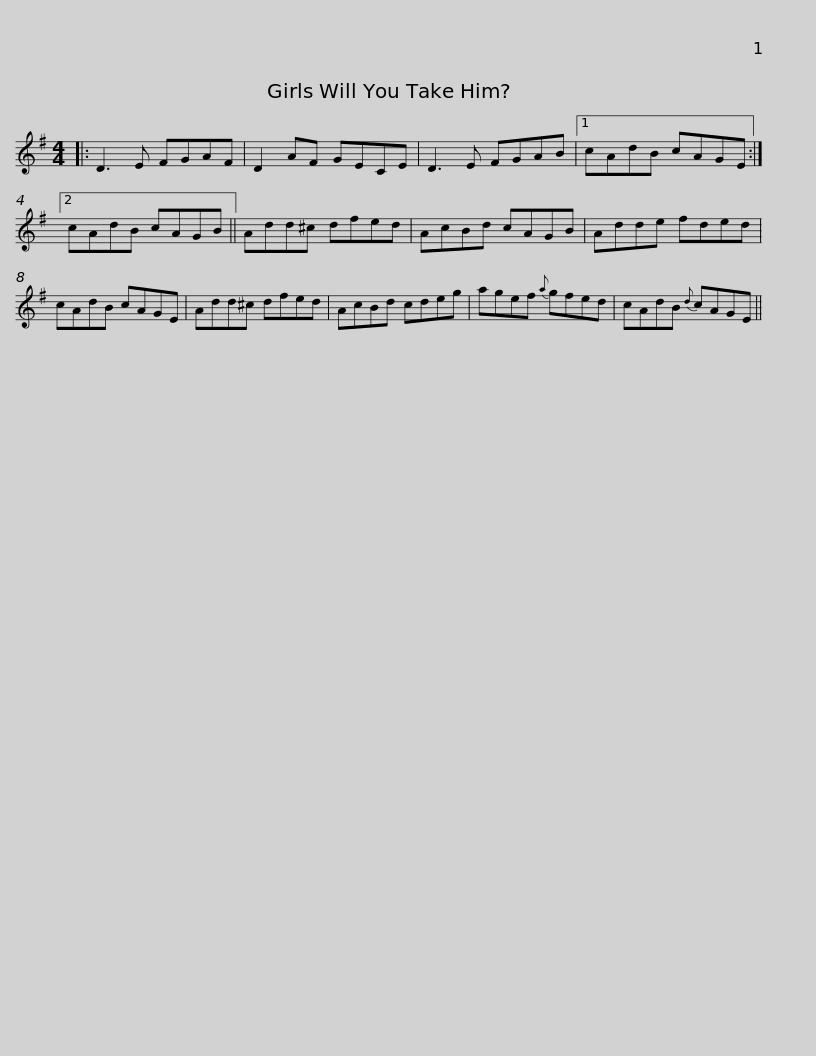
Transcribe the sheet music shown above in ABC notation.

X:1
L:1/8
M:4/4
I:linebreak $
K:G
V:1 treble
V:1
|: D3 E FGAF | D2 AF GECE | D3 E FGAB |1 cAdB cAGE :|2 cAdB cAGB ||$ %5
 Add^c dfed | AcBd cAGB | Adde fded | cAdB cAGE | Add^c dfed |$ %10
 AcBd cdeg | agef{a} gfed | cAdB{d} cAGE || %13
